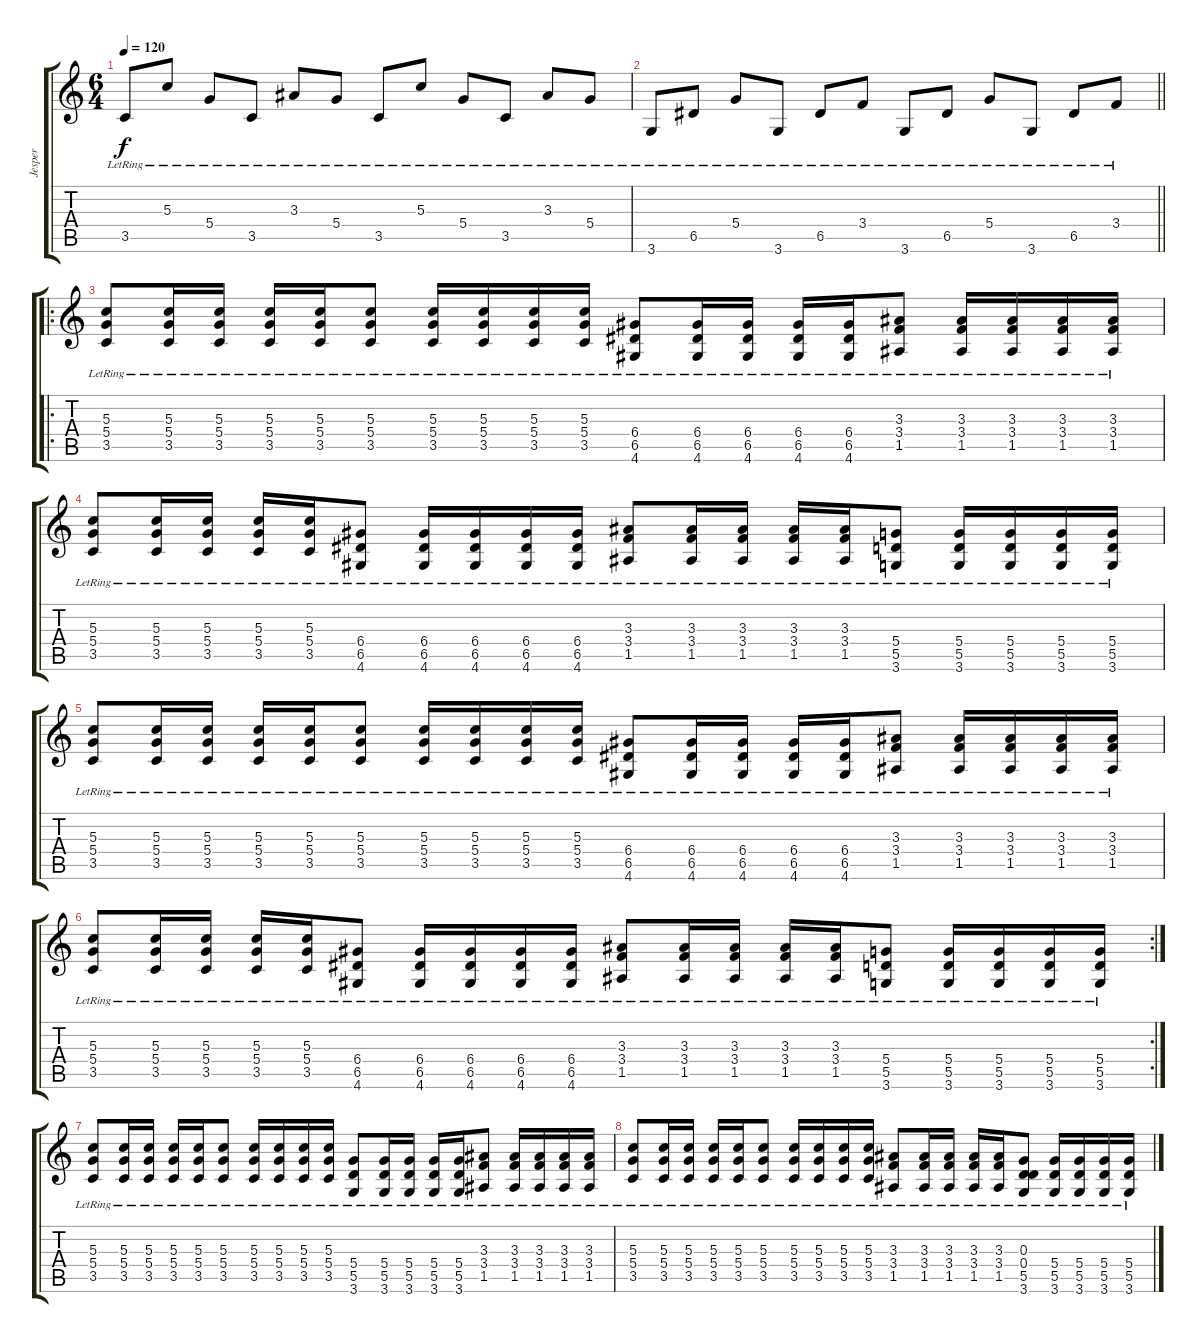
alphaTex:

\track ("Jesper" "Jesper") {instrument acousticguitarsteel}
\staff {score tabs}
\tuning (E4 B3 G3 D3 A2 E2) {hide}
\ts (6 4)
\tempo 120
\clef g2
\ks c
3.5{lr}.8{dy f} 5.3{lr}.8 5.4{lr}.8 3.5{lr}.8 3.3{lr}.8 5.4{lr}.8 3.5{lr}.8 5.3{lr}.8 5.4{lr}.8 3.5{lr}.8 3.3{lr}.8 5.4{lr}.8 |
\barLineRight lightlight
3.6{lr}.8 6.5{lr}.8 5.4{lr}.8 3.6{lr}.8 6.5{lr}.8 3.4{lr}.8 3.6{lr}.8 6.5{lr}.8 5.4{lr}.8 3.6{lr}.8 6.5{lr}.8 3.4{lr}.8 |
\ro
(5.3{lr} 5.4{lr} 3.5{lr}).8 (5.3{lr} 5.4{lr} 3.5{lr}).16 (5.3{lr} 5.4{lr} 3.5{lr}).16 (5.3{lr} 5.4{lr} 3.5{lr}).16 (5.3{lr} 5.4{lr} 3.5{lr}).16 (5.3{lr} 5.4{lr} 3.5{lr}).8 (5.3{lr} 5.4{lr} 3.5{lr}).16 (5.3{lr} 5.4{lr} 3.5{lr}).16 (5.3{lr} 5.4{lr} 3.5{lr}).16 (5.3{lr} 5.4{lr} 3.5{lr}).16 (6.4{lr} 6.5{lr} 4.6{lr}).8 (6.4{lr} 6.5{lr} 4.6{lr}).16 (6.4{lr} 6.5{lr} 4.6{lr}).16 (6.4{lr} 6.5{lr} 4.6{lr}).16 (6.4{lr} 6.5{lr} 4.6{lr}).16 (3.3{lr} 3.4{lr} 1.5{lr}).8 (3.3{lr} 3.4{lr} 1.5{lr}).16 (3.3{lr} 3.4{lr} 1.5{lr}).16 (3.3{lr} 3.4{lr} 1.5{lr}).16 (3.3{lr} 3.4{lr} 1.5{lr}).16 |
(5.3{lr} 5.4 3.5{lr}).8 (5.3{lr} 5.4 3.5{lr}).16 (5.3{lr} 5.4 3.5{lr}).16 (5.3{lr} 5.4 3.5{lr}).16 (5.3{lr} 5.4 3.5{lr}).16 (6.4{lr} 6.5 4.6{lr}).8 (6.4{lr} 6.5 4.6{lr}).16 (6.4{lr} 6.5 4.6{lr}).16 (6.4{lr} 6.5 4.6{lr}).16 (6.4{lr} 6.5 4.6{lr}).16 (3.3{lr} 3.4{lr} 1.5{lr}).8 (3.3{lr} 3.4{lr} 1.5{lr}).16 (3.3{lr} 3.4{lr} 1.5{lr}).16 (3.3{lr} 3.4{lr} 1.5{lr}).16 (3.3{lr} 3.4{lr} 1.5{lr}).16 (5.4{lr} 5.5 3.6{lr}).8 (5.4{lr} 5.5 3.6{lr}).16 (5.4{lr} 5.5 3.6{lr}).16 (5.4{lr} 5.5 3.6{lr}).16 (5.4{lr} 5.5 3.6{lr}).16 |
(5.3{lr} 5.4{lr} 3.5{lr}).8 (5.3{lr} 5.4{lr} 3.5{lr}).16 (5.3{lr} 5.4{lr} 3.5{lr}).16 (5.3{lr} 5.4{lr} 3.5{lr}).16 (5.3{lr} 5.4{lr} 3.5{lr}).16 (5.3{lr} 5.4{lr} 3.5{lr}).8 (5.3{lr} 5.4{lr} 3.5{lr}).16 (5.3{lr} 5.4{lr} 3.5{lr}).16 (5.3{lr} 5.4{lr} 3.5{lr}).16 (5.3{lr} 5.4{lr} 3.5{lr}).16 (6.4{lr} 6.5{lr} 4.6{lr}).8 (6.4{lr} 6.5{lr} 4.6{lr}).16 (6.4{lr} 6.5{lr} 4.6{lr}).16 (6.4{lr} 6.5{lr} 4.6{lr}).16 (6.4{lr} 6.5{lr} 4.6{lr}).16 (3.3{lr} 3.4{lr} 1.5{lr}).8 (3.3{lr} 3.4{lr} 1.5{lr}).16 (3.3{lr} 3.4{lr} 1.5{lr}).16 (3.3{lr} 3.4{lr} 1.5{lr}).16 (3.3{lr} 3.4{lr} 1.5{lr}).16 |
\rc 2
(5.3{lr} 5.4 3.5{lr}).8 (5.3{lr} 5.4 3.5{lr}).16 (5.3{lr} 5.4 3.5{lr}).16 (5.3{lr} 5.4 3.5{lr}).16 (5.3{lr} 5.4 3.5{lr}).16 (6.4{lr} 6.5 4.6{lr}).8 (6.4{lr} 6.5 4.6{lr}).16 (6.4{lr} 6.5 4.6{lr}).16 (6.4{lr} 6.5 4.6{lr}).16 (6.4{lr} 6.5 4.6{lr}).16 (3.3{lr} 3.4{lr} 1.5{lr}).8 (3.3{lr} 3.4{lr} 1.5{lr}).16 (3.3{lr} 3.4{lr} 1.5{lr}).16 (3.3{lr} 3.4{lr} 1.5{lr}).16 (3.3{lr} 3.4{lr} 1.5{lr}).16 (5.4{lr} 5.5 3.6{lr}).8 (5.4{lr} 5.5 3.6{lr}).16 (5.4{lr} 5.5 3.6{lr}).16 (5.4{lr} 5.5 3.6{lr}).16 (5.4{lr} 5.5 3.6{lr}).16 |
(5.3{lr} 5.4 3.5{lr}).8 (5.3{lr} 5.4 3.5{lr}).16 (5.3{lr} 5.4 3.5{lr}).16 (5.3{lr} 5.4 3.5{lr}).16 (5.3{lr} 5.4 3.5{lr}).16 (5.3{lr} 5.4 3.5{lr}).8 (5.3{lr} 5.4 3.5{lr}).16 (5.3{lr} 5.4 3.5{lr}).16 (5.3{lr} 5.4 3.5{lr}).16 (5.3{lr} 5.4 3.5{lr}).16 (5.4{lr} 5.5 3.6{lr}).8 (5.4{lr} 5.5 3.6{lr}).16 (5.4{lr} 5.5 3.6{lr}).16 (5.4{lr} 5.5 3.6{lr}).16 (5.4{lr} 5.5 3.6{lr}).16 (3.3{lr} 3.4{lr} 1.5{lr}).8 (3.3{lr} 3.4{lr} 1.5{lr}).16 (3.3{lr} 3.4{lr} 1.5{lr}).16 (3.3{lr} 3.4{lr} 1.5{lr}).16 (3.3{lr} 3.4{lr} 1.5{lr}).16 |
(5.3{lr} 5.4 3.5{lr}).8 (5.3{lr} 5.4 3.5{lr}).16 (5.3{lr} 5.4 3.5{lr}).16 (5.3{lr} 5.4 3.5{lr}).16 (5.3{lr} 5.4 3.5{lr}).16 (5.3{lr} 5.4 3.5{lr}).8 (5.3{lr} 5.4 3.5{lr}).16 (5.3{lr} 5.4 3.5{lr}).16 (5.3{lr} 5.4 3.5{lr}).16 (5.3{lr} 5.4 3.5{lr}).16 (3.3{lr} 3.4{lr} 1.5{lr}).8 (3.3{lr} 3.4{lr} 1.5{lr}).16 (3.3{lr} 3.4{lr} 1.5{lr}).16 (3.3{lr} 3.4{lr} 1.5{lr}).16 (3.3{lr} 3.4{lr} 1.5{lr}).16 (0.3{lr} 0.4{lr} 5.5 3.6{lr}).8 (5.4{lr} 5.5 3.6{lr}).16 (5.4{lr} 5.5 3.6{lr}).16 (5.4{lr} 5.5 3.6{lr}).16 (5.4{lr} 5.5 3.6{lr}).16
